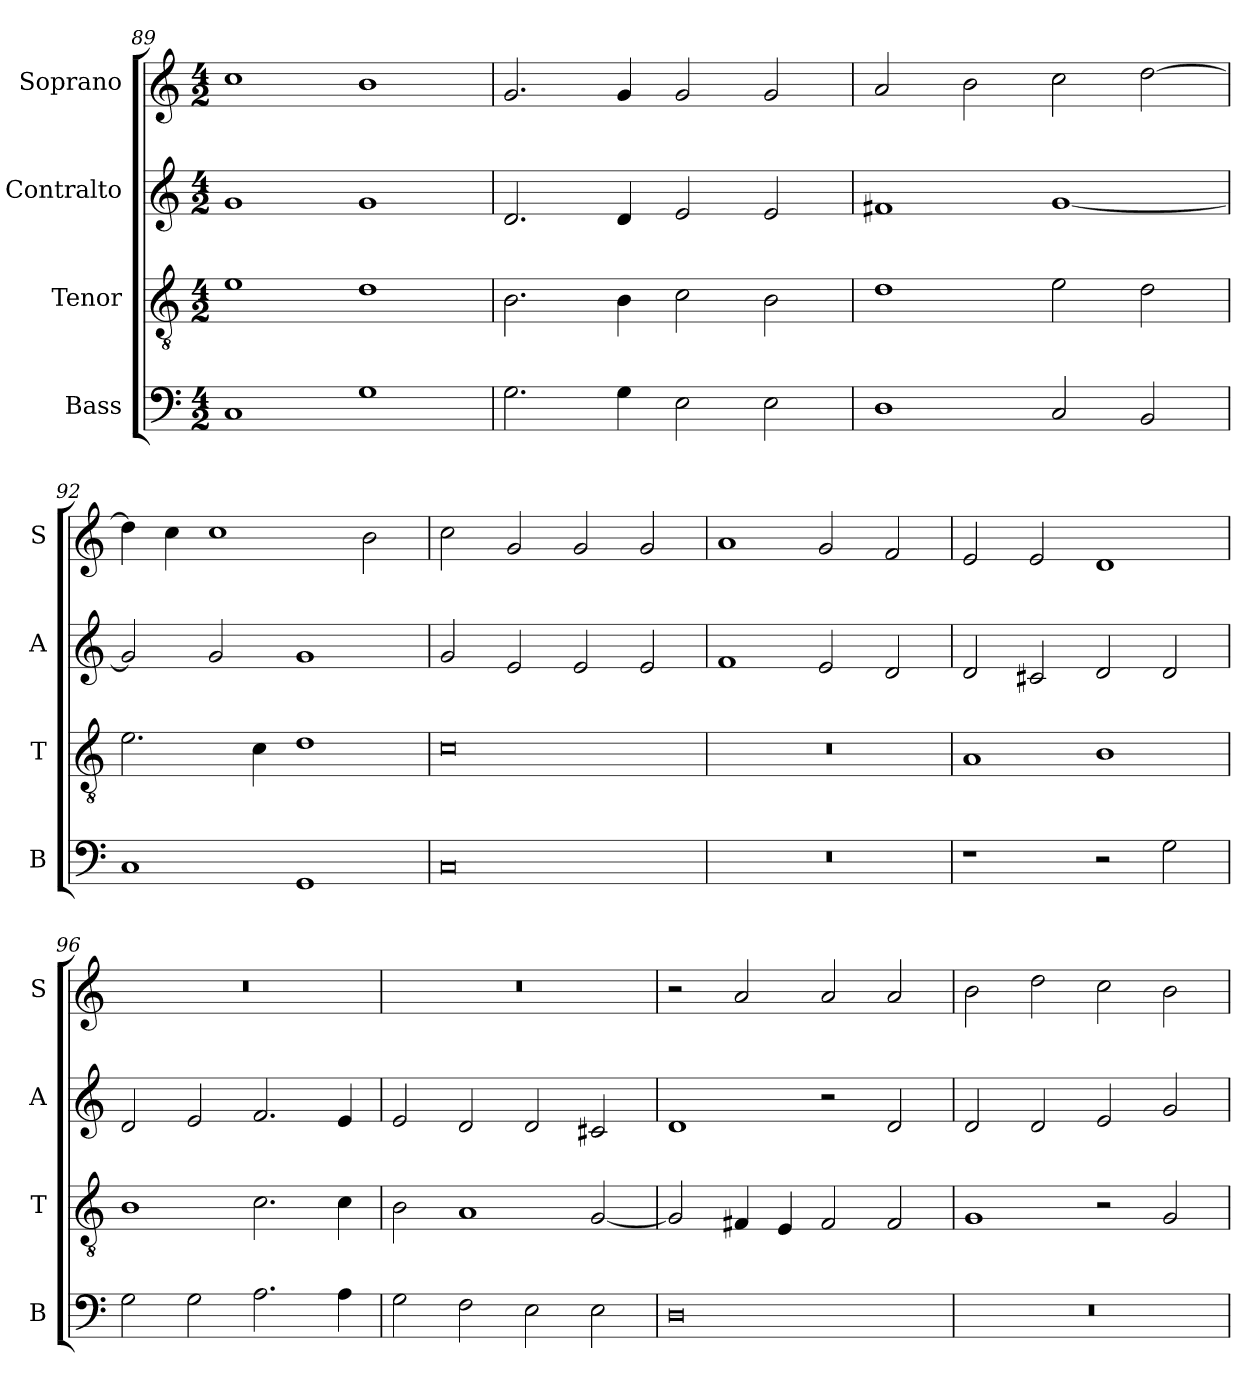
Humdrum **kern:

**kern	**kern	**kern	**kern
*part4	*part3	*part2	*part1
*staff4	*staff3	*staff2	*staff1
*I"Bass	*I"Tenor	*I"Contralto	*I"Soprano
*I'B	*I'T	*I'A	*I'S
*clefF4	*clefGv2	*clefG2	*clefG2
*k[]	*k[]	*k[]	*k[]
*G:mix	*G:mix	*G:mix	*G:mix
*M4/2	*M4/2	*M4/2	*M4/2
=89	=89	=89	=89
1C	1e	1g	1cc
1G	1d	1g	1b
=90	=90	=90	=90
2.G	2.B	2.d	2.g
4G	4B	4d	4g
2E	2c	2e	2g
2E	2B	2e	2g
=91	=91	=91	=91
1D	1d	1f#X	2a
.	.	.	2b
2C	2e	[1g	2cc
2BB	2d	.	[2dd
=92	=92	=92	=92
1C	2.e	2g]	4dd]
.	.	.	4cc
.	.	2g	1cc
.	4c	.	.
1GG	1d	1g	.
.	.	.	2b
=93	=93	=93	=93
0C	0c	2g	2cc
.	.	2e	2g
.	.	2e	2g
.	.	2e	2g
=94	=94	=94	=94
0r	0r	1f	1a
.	.	2e	2g
.	.	2d	2f
=95	=95	=95	=95
1r	1A	2d	2e
.	.	2c#X	2e
2r	1B	2d	1d
2G	.	2d	.
=96	=96	=96	=96
2G	1B	2d	0r
2G	.	2e	.
2.A	2.c	2.f	.
4A	4c	4e	.
=97	=97	=97	=97
2G	2B	2e	0r
2F	1A	2d	.
2E	.	2d	.
2E	[2G	2c#X	.
=98	=98	=98	=98
0D	2G]	1d	2r
.	4F#X	.	2a
.	4E	.	.
.	2F#	2r	2a
.	2F#	2d	2a
=99	=99	=99	=99
0r	1G	2d	2b
.	.	2d	2dd
.	2r	2e	2cc
.	2G	2g	2b
=	=	=	=
*-	*-	*-	*-
